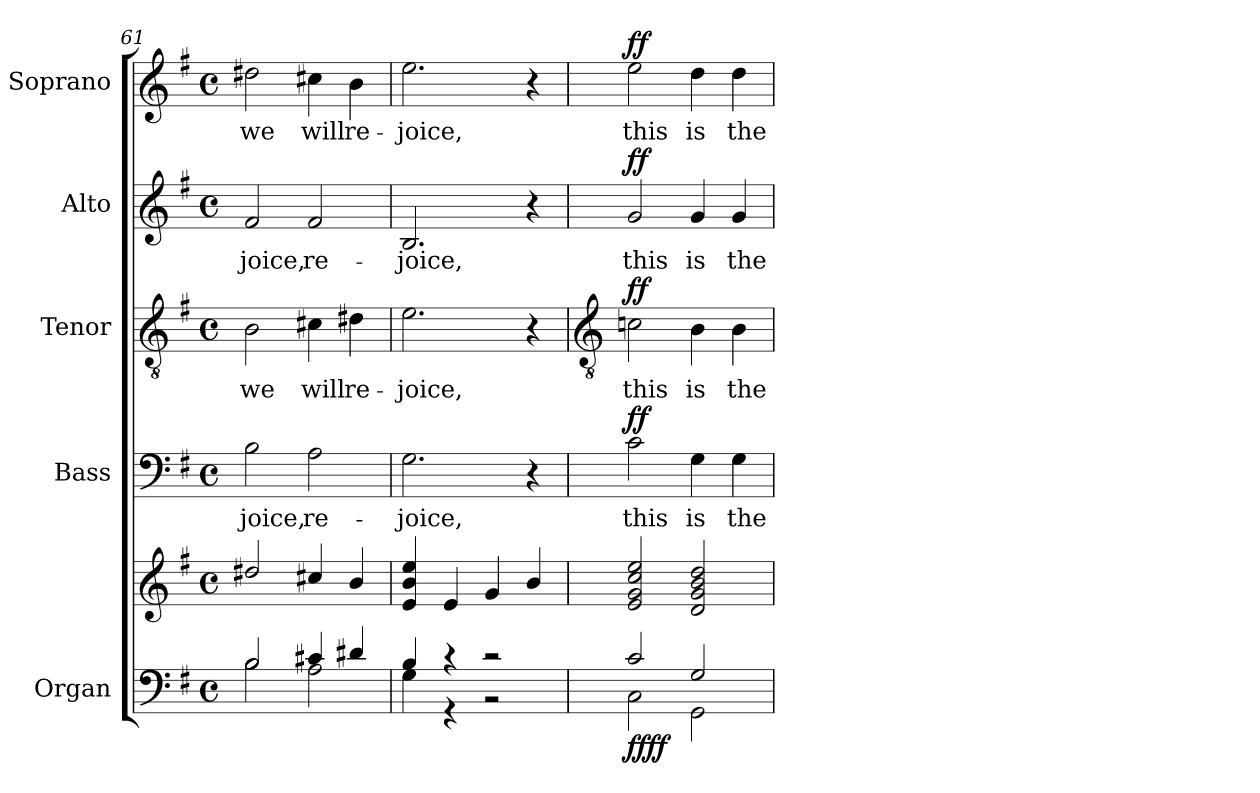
**kern	**kern	**dynam	**kern	**text	**dynam	**kern	**text	**dynam	**kern	**text	**dynam	**kern	**text	**dynam
*part5	*part5	*part5	*part4	*part4	*part4	*part3	*part3	*part3	*part2	*part2	*part2	*part1	*part1	*part1
*staff6	*staff5	*staff5/6	*staff4	*staff4	*staff4	*staff3	*staff3	*staff3	*staff2	*staff2	*staff2	*staff1	*staff1	*staff1
*I"Organ	*	*	*I"Bass	*	*	*I"Tenor	*	*	*I"Alto	*	*	*I"Soprano	*	*
*	*	*	*I'B	*	*	*I'T	*	*	*I'A	*	*	*I'S	*	*
*clefF4	*clefG2	*	*clefF4	*	*	*clefGv2	*	*	*clefG2	*	*	*clefG2	*	*
*k[f#]	*k[f#]	*	*k[f#]	*	*	*k[f#]	*	*	*k[f#]	*	*	*k[f#]	*	*
*G:	*G:	*	*G:	*	*	*G:	*	*	*G:	*	*	*G:	*	*
*M4/4	*M4/4	*	*M4/4	*	*	*M4/4	*	*	*M4/4	*	*	*M4/4	*	*
*met(c)	*met(c)	*	*met(c)	*	*	*met(c)	*	*	*met(c)	*	*	*met(c)	*	*
=61	=61	=61	=61	=61	=61	=61	=61	=61	=61	=61	=61	=61	=61	=61
*^	*	*	*	*	*	*	*	*	*	*	*	*	*	*
!	!	!	!	!	!LO:LY:b	!	!	!LO:LY:b	!	!	!LO:LY:b	!	!	!LO:LY:b	!
2B/	2B\	2dd#X/	.	2B	-joice,	.	2B	we	.	2f#	-joice,	.	2dd#X	we	.
!	!	!	!	!	!LO:LY:b	!	!	!LO:LY:b	!	!	!LO:LY:b	!	!	!LO:LY:b	!
4c#X/	2A\	4cc#X/	.	2A	re-	.	4c#X	will	.	2f#	re-	.	4cc#X	will	.
!	!	!	!	!	!	!	!	!LO:LY:b	!	!	!	!	!	!LO:LY:b	!
4d#X/	.	4b/	.	.	.	.	4d#X	re-	.	.	.	.	4b	re-	.
=62	=62	=62	=62	=62	=62	=62	=62	=62	=62	=62	=62	=62	=62	=62	=62
!	!	!	!	!	!LO:LY:b	!	!	!LO:LY:b	!	!	!LO:LY:b	!	!	!LO:LY:b	!
4B/	4G\	4e/ 4b/ 4ee/	.	2.G	-joice,	.	2.e	-joice,	.	2.B	-joice,	.	2.ee	-joice,	.
4r	4r	4e/	.	.	.	.	.	.	.	.	.	.	.	.	.
2r	2r	4g/	.	.	.	.	.	.	.	.	.	.	.	.	.
.	.	4b/	.	4r	.	.	4r	.	.	4r	.	.	4r	.	.
!!LO:LB:g=z
=63	=63	=63	=63	=63	=63	=63	=63	=63	=63	=63	=63	=63	=63	=63	=63
*	*	*	*	*	*	*	*clefGv2	*	*	*	*	*	*	*	*
*	*	*^	*	*	*	*	*	*	*	*	*	*	*	*	*
!	!	!	!	!LO:DY:b=2	!	!LO:LY:b	!	!	!LO:LY:b	!	!	!LO:LY:b	!	!	!LO:LY:b	!
!	!	!	!	!LO:DY:n=1:b	!	!	!LO:DY:b	!	!	!LO:DY:b	!	!	!LO:DY:b	!	!	!LO:DY:b
2c/	2C\	2e/ 2g/ 2cc/ 2ee/	1ryy	ff ff	2c	this	ff	2cn	this	ff	2g	this	ff	2ee	this	ff
!	!	!	!	!	!	!LO:LY:b	!	!	!LO:LY:b	!	!	!LO:LY:b	!	!	!LO:LY:b	!
2G/	2GG\	2d/ 2g/ 2b/ 2dd/	.	.	4G	is	.	4B	is	.	4g	is	.	4dd	is	.
!	!	!	!	!	!	!LO:LY:b	!	!	!LO:LY:b	!	!	!LO:LY:b	!	!	!LO:LY:b	!
.	.	.	.	.	4G	the	.	4B	the	.	4g	the	.	4dd	the	.
*v	*v	*	*	*	*	*	*	*	*	*	*	*	*	*	*	*
*	*v	*v	*	*	*	*	*	*	*	*	*	*	*	*	*
=	=	=	=	=	=	=	=	=	=	=	=	=	=	=
*-	*-	*-	*-	*-	*-	*-	*-	*-	*-	*-	*-	*-	*-	*-
